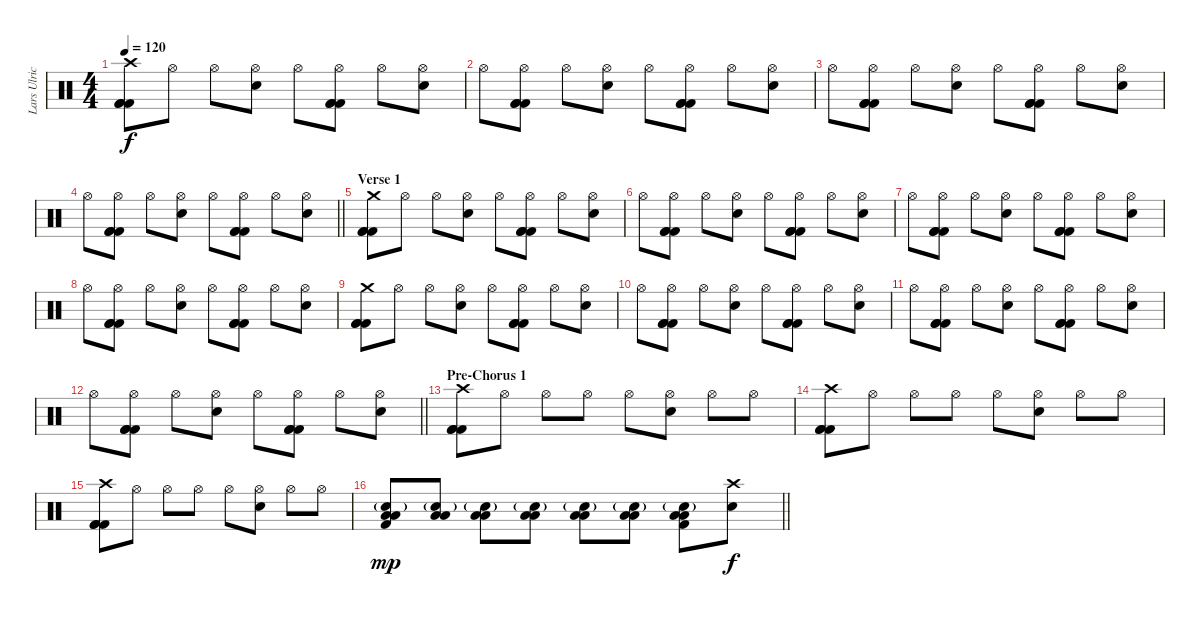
\track ("Lars Ulrich" "Lars Ulric") {instrument percussion}
\staff {score}
\articulation defaults
\ts (4 4)
\tempo 120
\clef neutral
\ks c
("Crash high (hit)" "Kick (hit) 2" "Kick (hit) 2" "Kick (hit) 2").8{dy f} "Hi-Hat (open)".8 "Hi-Hat (open)".8 ("Hi-Hat (open)" "Electric Snare (hit)").8 "Hi-Hat (open)".8 ("Hi-Hat (open)" "Kick (hit) 2" "Kick (hit) 2" "Kick (hit) 2").8 "Hi-Hat (open)".8 ("Hi-Hat (open)" "Electric Snare (hit)").8 |
"Hi-Hat (open)".8 ("Hi-Hat (open)" "Kick (hit) 2" "Kick (hit) 2" "Kick (hit) 2").8 "Hi-Hat (open)".8 ("Hi-Hat (open)" "Electric Snare (hit)").8 "Hi-Hat (open)".8 ("Hi-Hat (open)" "Kick (hit) 2" "Kick (hit) 2" "Kick (hit) 2").8 "Hi-Hat (open)".8 ("Hi-Hat (open)" "Electric Snare (hit)").8 |
"Hi-Hat (open)".8 ("Hi-Hat (open)" "Kick (hit) 2" "Kick (hit) 2" "Kick (hit) 2").8 "Hi-Hat (open)".8 ("Hi-Hat (open)" "Electric Snare (hit)").8 "Hi-Hat (open)".8 ("Hi-Hat (open)" "Kick (hit) 2" "Kick (hit) 2" "Kick (hit) 2").8 "Hi-Hat (open)".8 ("Hi-Hat (open)" "Electric Snare (hit)").8 |
\barLineRight lightlight "Hi-Hat (open)".8
("Hi-Hat (open)" "Kick (hit) 2" "Kick (hit) 2" "Kick (hit) 2").8 "Hi-Hat (open)".8 ("Hi-Hat (open)" "Electric Snare (hit)").8 "Hi-Hat (open)".8 ("Hi-Hat (open)" "Kick (hit) 2" "Kick (hit) 2" "Kick (hit) 2").8 "Hi-Hat (open)".8 ("Hi-Hat (open)" "Electric Snare (hit)").8 |
\section ("" "Verse 1")
("Crash medium (hit)" "Kick (hit) 2" "Kick (hit) 2" "Kick (hit) 2").8 "Hi-Hat (open)".8 "Hi-Hat (open)".8 ("Hi-Hat (open)" "Electric Snare (hit)").8 "Hi-Hat (open)".8 ("Hi-Hat (open)" "Kick (hit) 2" "Kick (hit) 2" "Kick (hit) 2").8 "Hi-Hat (open)".8 ("Hi-Hat (open)" "Electric Snare (hit)").8 |
"Hi-Hat (open)".8 ("Hi-Hat (open)" "Kick (hit) 2" "Kick (hit) 2" "Kick (hit) 2").8 "Hi-Hat (open)".8 ("Hi-Hat (open)" "Electric Snare (hit)").8 "Hi-Hat (open)".8 ("Hi-Hat (open)" "Kick (hit) 2" "Kick (hit) 2" "Kick (hit) 2").8 "Hi-Hat (open)".8 ("Hi-Hat (open)" "Electric Snare (hit)").8 |
"Hi-Hat (open)".8 ("Hi-Hat (open)" "Kick (hit) 2" "Kick (hit) 2" "Kick (hit) 2").8 "Hi-Hat (open)".8 ("Hi-Hat (open)" "Electric Snare (hit)").8 "Hi-Hat (open)".8 ("Hi-Hat (open)" "Kick (hit) 2" "Kick (hit) 2" "Kick (hit) 2").8 "Hi-Hat (open)".8 ("Hi-Hat (open)" "Electric Snare (hit)").8 |
"Hi-Hat (open)".8 ("Hi-Hat (open)" "Kick (hit) 2" "Kick (hit) 2" "Kick (hit) 2").8 "Hi-Hat (open)".8 ("Hi-Hat (open)" "Electric Snare (hit)").8 "Hi-Hat (open)".8 ("Hi-Hat (open)" "Kick (hit) 2" "Kick (hit) 2" "Kick (hit) 2").8 "Hi-Hat (open)".8 ("Hi-Hat (open)" "Electric Snare (hit)").8 |
("Crash medium (hit)" "Kick (hit) 2" "Kick (hit) 2" "Kick (hit) 2").8 "Hi-Hat (open)".8 "Hi-Hat (open)".8 ("Hi-Hat (open)" "Electric Snare (hit)").8 "Hi-Hat (open)".8 ("Hi-Hat (open)" "Kick (hit) 2" "Kick (hit) 2" "Kick (hit) 2").8 "Hi-Hat (open)".8 ("Hi-Hat (open)" "Electric Snare (hit)").8 |
"Hi-Hat (open)".8 ("Hi-Hat (open)" "Kick (hit) 2" "Kick (hit) 2" "Kick (hit) 2").8 "Hi-Hat (open)".8 ("Hi-Hat (open)" "Electric Snare (hit)").8 "Hi-Hat (open)".8 ("Hi-Hat (open)" "Kick (hit) 2" "Kick (hit) 2" "Kick (hit) 2").8 "Hi-Hat (open)".8 ("Hi-Hat (open)" "Electric Snare (hit)").8 |
"Hi-Hat (open)".8 ("Hi-Hat (open)" "Kick (hit) 2" "Kick (hit) 2" "Kick (hit) 2").8 "Hi-Hat (open)".8 ("Hi-Hat (open)" "Electric Snare (hit)").8 "Hi-Hat (open)".8 ("Hi-Hat (open)" "Kick (hit) 2" "Kick (hit) 2" "Kick (hit) 2").8 "Hi-Hat (open)".8 ("Hi-Hat (open)" "Electric Snare (hit)").8 |
\barLineRight lightlight "Hi-Hat (open)".8
("Hi-Hat (open)" "Kick (hit) 2" "Kick (hit) 2" "Kick (hit) 2").8 "Hi-Hat (open)".8 ("Hi-Hat (open)" "Electric Snare (hit)").8 "Hi-Hat (open)".8 ("Hi-Hat (open)" "Kick (hit) 2" "Kick (hit) 2" "Kick (hit) 2").8 "Hi-Hat (open)".8 ("Hi-Hat (open)" "Electric Snare (hit)").8 |
\section ("" "Pre-Chorus 1")
("Crash high (hit)" "Kick (hit) 2" "Kick (hit) 2" "Kick (hit) 2").8 "Hi-Hat (open)".8 "Hi-Hat (open)".8 "Hi-Hat (open)".8 "Hi-Hat (open)".8 ("Hi-Hat (open)" "Electric Snare (hit)").8 "Hi-Hat (open)".8 "Hi-Hat (open)".8 |
("Crash high (hit)" "Kick (hit) 2" "Kick (hit) 2" "Kick (hit) 2").8 "Hi-Hat (open)".8 "Hi-Hat (open)".8 "Hi-Hat (open)".8 "Hi-Hat (open)".8 ("Hi-Hat (open)" "Electric Snare (hit)").8 "Hi-Hat (open)".8 "Hi-Hat (open)".8 |
("Crash high (hit)" "Kick (hit) 2" "Kick (hit) 2" "Kick (hit) 2").8 "Hi-Hat (open)".8 "Hi-Hat (open)".8 "Hi-Hat (open)".8 "Hi-Hat (open)".8 ("Hi-Hat (open)" "Electric Snare (hit)").8 "Hi-Hat (open)".8 "Hi-Hat (open)".8 |
\barLineRight lightlight
("Electric Snare (hit)"{g} "Low Floor Tom (hit)" "Low Floor Tom (hit)" "Kick (hit) 2").8{dy mp} ("Electric Snare (hit)"{g} "Low Floor Tom (hit)" "Low Floor Tom (hit)").8 ("Electric Snare (hit)"{g} "Low Floor Tom (hit)" "Low Floor Tom (hit)").8 ("Electric Snare (hit)"{g} "Low Floor Tom (hit)" "Low Floor Tom (hit)").8 ("Electric Snare (hit)"{g} "Low Floor Tom (hit)" "Low Floor Tom (hit)").8 ("Electric Snare (hit)"{g} "Low Floor Tom (hit)" "Low Floor Tom (hit)").8 ("Electric Snare (hit)"{g} "Low Floor Tom (hit)" "Low Floor Tom (hit)" "Kick (hit) 2").8 ("Crash high (hit)" "Electric Snare (hit)").8{dy f}
